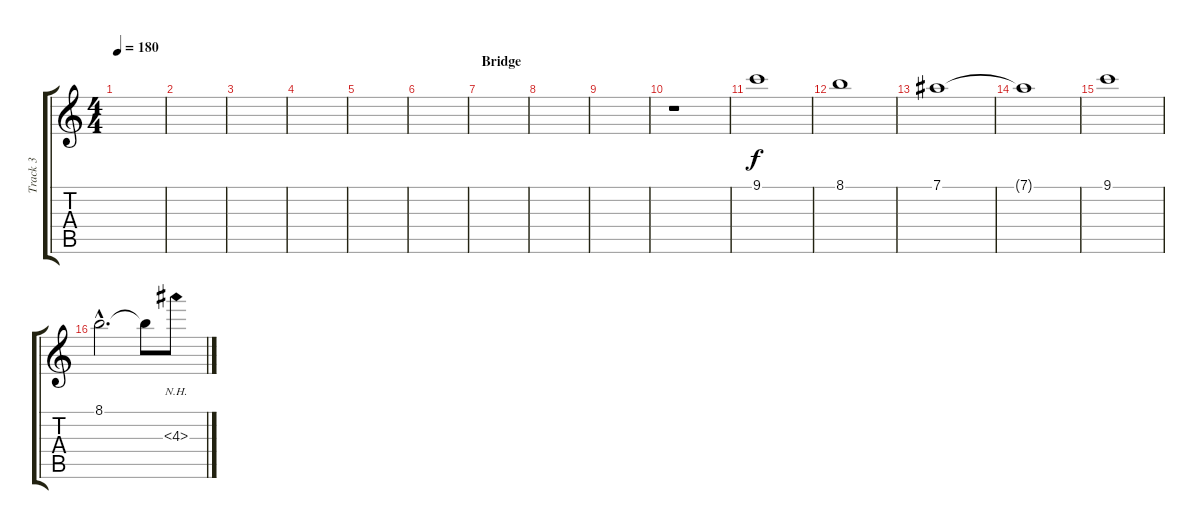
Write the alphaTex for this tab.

\track ("Track 3" "Track 3") {instrument electricguitarclean}
\staff {score tabs}
\tuning (Eb4 Bb3 Gb3 Db3 Ab2 Eb2) {hide}
\ts (4 4)
\tempo 180
\clef g2
\ks c
|
|
|
|
|
|
\section ("" "Bridge")
|
|
|
r.1 |
9.1.1 |
8.1.1 |
7.1.1 |
7.1{t}.1 |
9.1.1 |
8.1{hac}.2{d} 8.1{t}.8 4.3{nh}.8{instrument overdrivenguitar}
